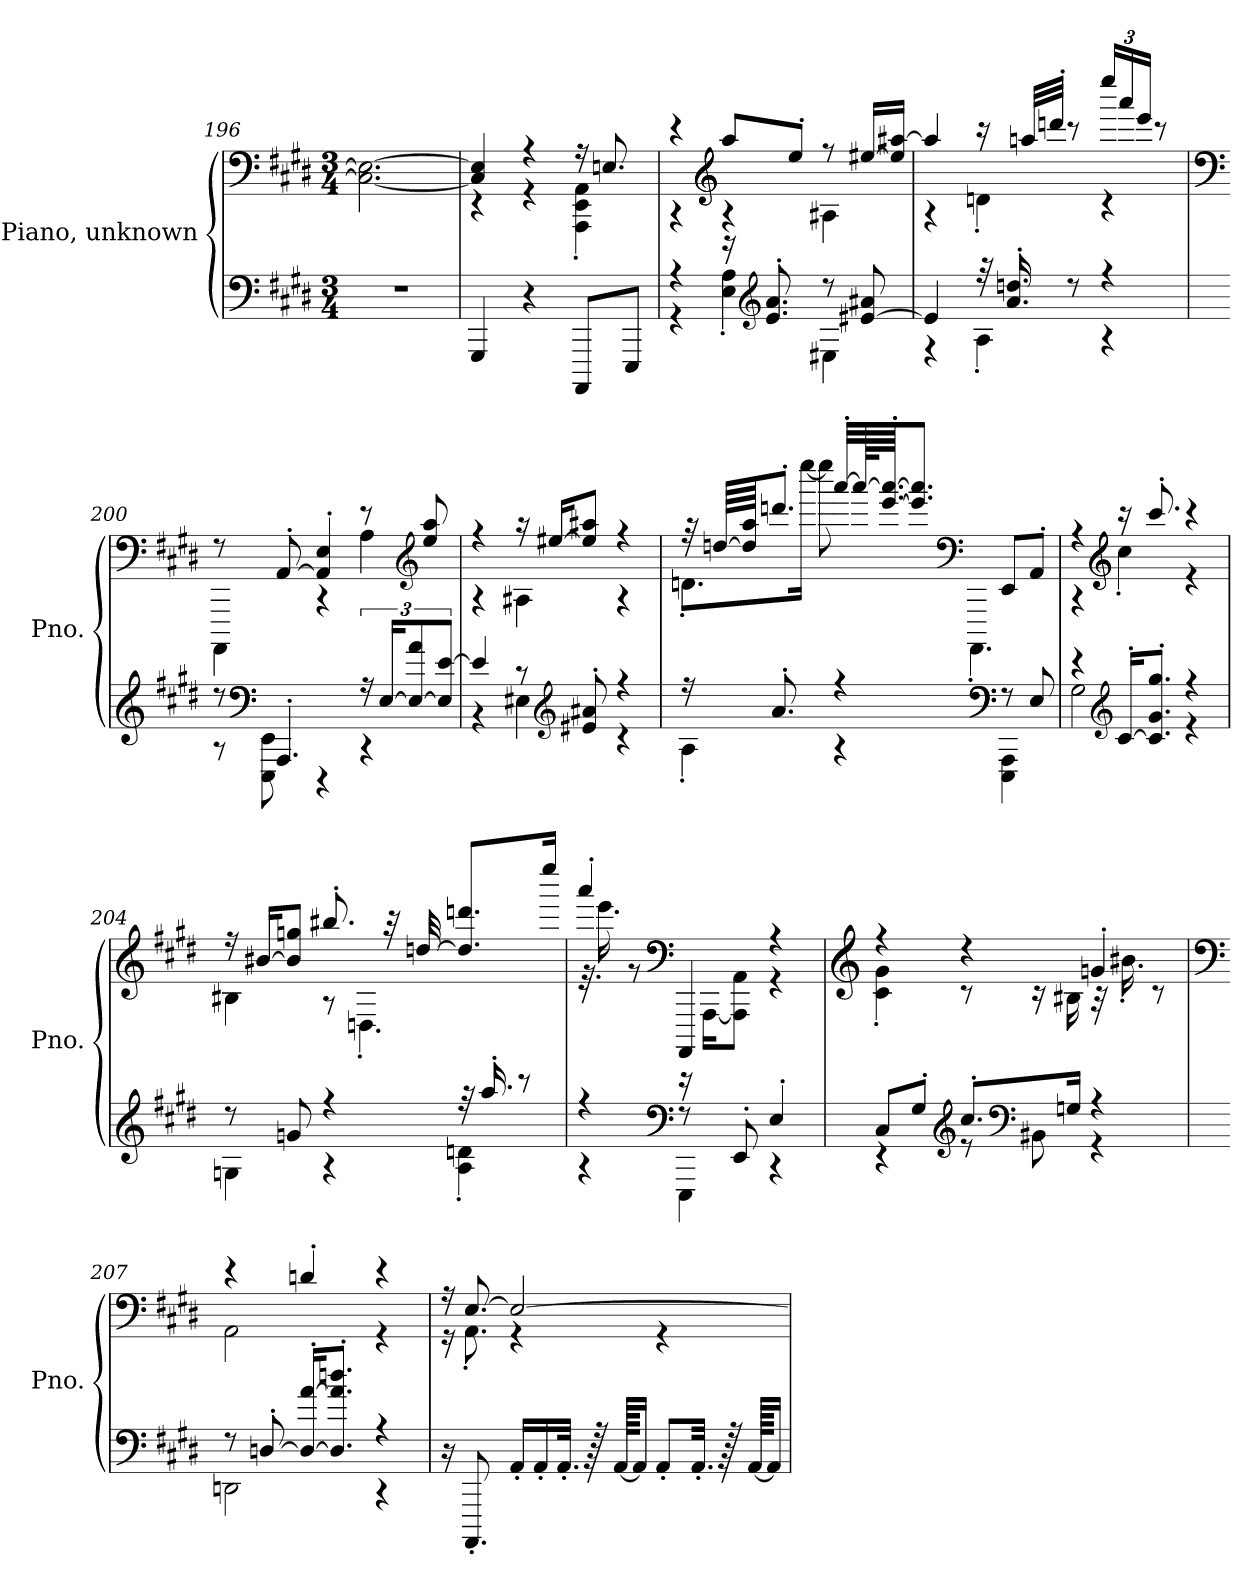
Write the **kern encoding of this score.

**kern	**kern
*part1	*part1
*staff2	*staff1
*I"Piano, unknown	*
*I'Pno.	*
*clefF4	*clefF4
*k[f#c#g#d#]	*k[f#c#g#d#]
*M3/4	*M3/4
=196	=196
2.r	2.C#\_ 2.E#\_
=197	=197
*	*^
4GGG#/	4C#/] 4E#/]	4r
4r	4r	4r
8AAAA/L	16r	4AAA\' 4EE\' 4AA\'
.	8.En/	.
8EEE/J	.	.
!!LO:LB:g=z	!!
=198	=198	=198
*^	*	*
4r	4r	4r	4r
*	*	*clefG2	*
16r	4E\' 4A\'	8aa/L	4r
*clefG2	*	*	*
8.e/' 8.a/'	.	.	.
.	.	8ee'/J	.
8r	4E#X\	8r	4A#X\
[8e#X/ 8a#X/	.	[16ee#X/LL	.
.	.	16ee#/] [16aa#X/JJ	.
=199	=199	=199	=199
4e#/]	4r	4aa#/]	4r
32r	4A'\	16r	4dn'\
16.a/' 16.ddn/'	.	.	.
.	.	32aan/LLL	.
.	.	32dddn'/JJJ	.
8r	.	8r	.
*	*	*Xbrackettup	*
4r	4r	24eeee/LL	4r
.	.	24aaa/	.
.	.	24eee/JJ	.
.	.	8r	.
=200	=200	=200	=200
*	*	*clefF4	*
8r	8r	8r	4AAAA\
*clefF4	*	*	*
4.AAA'/	8EEE\ 8EE\	[8AA'/	.
.	4r	4AA/]' 4E/'	4r
24r	4r	8r	4A\
[24E/KL	.	.	.
12E/_ 12a/	.	.	.
*	*	*clefG2	*
.	.	8ee/ 8aa/	.
12E/] [12e/J	.	.	.
!!LO:LB:g=z	!!
=201	=201	=201	=201
4e/]	4r	4r	4r
8r	4E#X\	16r	4A#X\
.	.	[16ee#X/KL	.
*clefG2	*	*	*
8e#X/' 8a#X/'	.	8ee#/] 8aa#X/J	.
4r	4r	4r	4r
=202	=202	=202	=202
16r	4A'\	32r	8.dn'\L
.	.	[64ddn/LLLL	.
.	.	64dd/] 64aa/JJJ	.
8.a'/	.	8.dddn'/J	.
.	.	.	[16eeee\Jk
4r	4r	[32aaa'/LLL	8eeee\]
.	.	128aaa/KL_	.
.	.	[64.eee/' 64.aaa/_'JJJ	.
.	.	8.eee/] 8.aaa/]J	.
*	*	*clefF4	*
.	.	.	4.AAAA'\
*clefF4	*	*	*
8r	4EEE\ 4AAA\	8EE/L	.
8E/	.	8AA'/J	.
=203	=203	=203	=203
4r	2G#\	4r	4r
*clefG2	*	*clefG2	*
[16c#'/KL	.	16r	4cc#'\
8.c#/]' 8.g#/' 8.gg#/'J	.	8.ccc#'/	.
4r	4r	4r	4r
!!LO:LB:g=z	!!
=204	=204	=204	=204
8r	4Gn\	16r	4B#X\
.	.	[16b#X/KL	.
8gn/	.	8b#/] 8ggn/J	.
4r	4r	8.bb#X'/	8r
.	.	.	4.Dn'\
.	.	32r	.
.	.	[32ddn/	.
32r	4A\' 4dn\'	8.dd/] 8.dddn/L	.
16.aa'/	.	.	.
8r	.	.	.
.	.	16eeee/Jk	.
=205	=205	=205	=205
4r	4r	4aaa'/	32r
.	.	.	16.eee'\
.	.	.	8r
*clefF4	*	*clefF4	*
8r	4EEE\	4AAAA/	16r
.	.	.	[16AAA\KL
8EE'/	.	.	8AAA\] 8AA\J
4E'/	4r	4r	4r
!!LO:PB:g=z	!!
=206	=206	=206	=206
*	*	*clefG2	*
8C#/L	4r	4r	4c#\' 4g#\'
8G#'/J	.	.	.
*clefG2	*	*	*
8.cc#'/L	8r	4r	8r
*clefF4	*	*	*
.	8BB#X\	.	16r
16Gn/Jk	.	.	16B#X\
4r	4r	4gn'/	32r
.	.	.	16.b#X'\
.	.	.	8r
=207	=207	=207	=207
*	*	*clefF4	*
8r	2DDn\	4r	2AA\
[8Dn'/	.	.	.
16D/_' [16a/'KL	.	4dn'/	.
8.D/]' 8.a/]' 8.ddn/'J	.	.	.
4r	4r	4r	4r
*v	*v	*	*
=208	=208	=208
16r	16r	16r
8.AAAA'/	[8.E/	8.AA'\
16AA'/LL	2E/_	4r
16AA'/	.	.
32.AA'/JJk	.	.
128r	.	.
[128AA/KKKLL	.	.
16AA/JJ]	.	.
8AA'/L	.	4r
32.AA'/Jkk	.	.
128r	.	.
[128AA/KKKLL	.	.
16AA/JJ]	.	.
*	*v	*v
=	=
*-	*-
